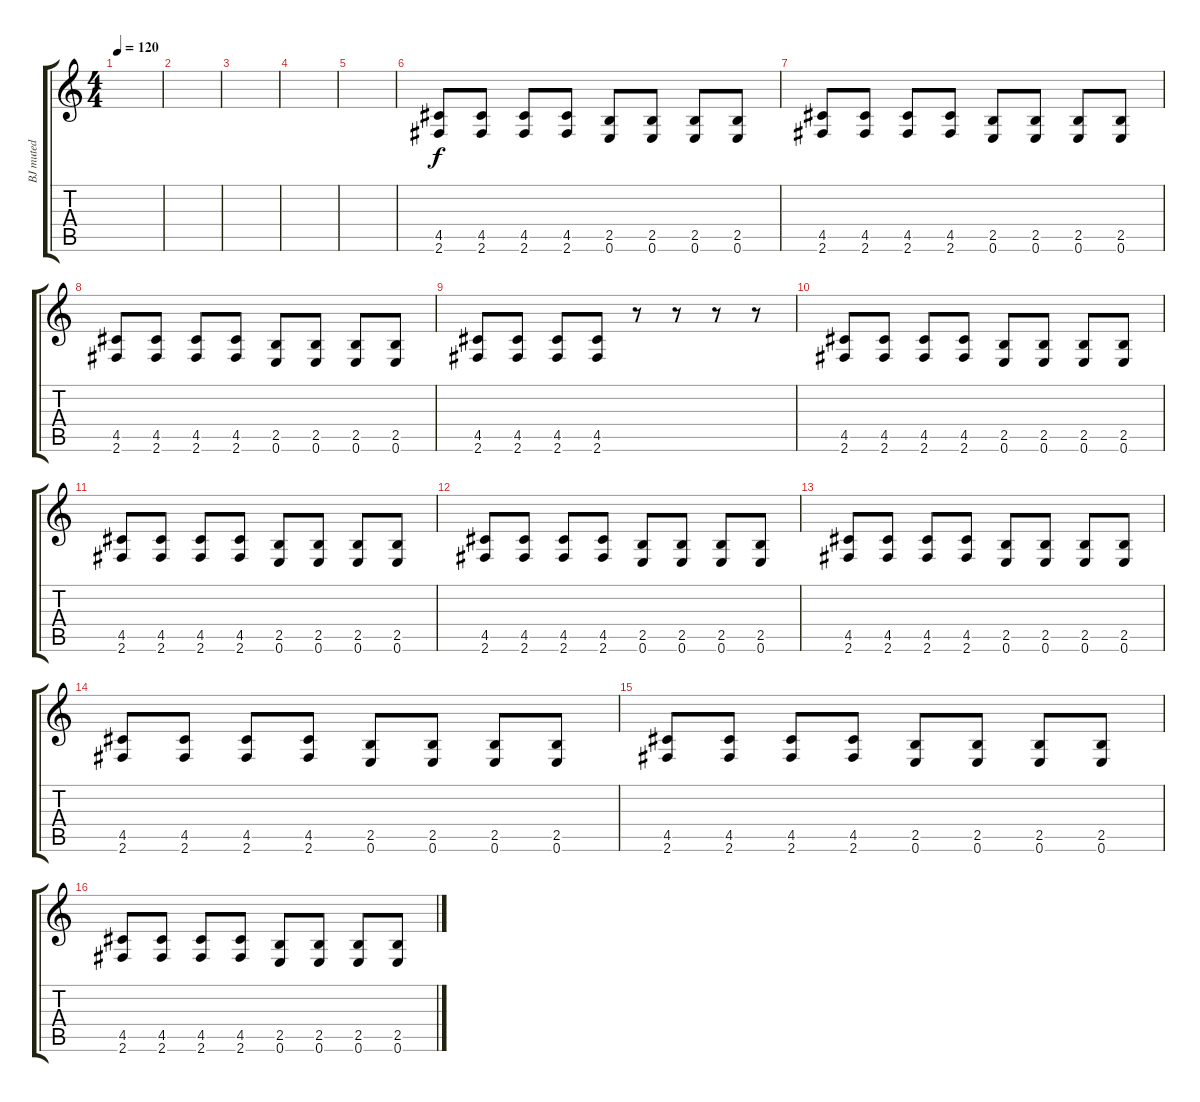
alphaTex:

\track ("BJ muted" "BJ muted") {instrument electricguitarmuted}
\staff {score tabs}
\tuning (E4 B3 G3 D3 A2 E2) {hide}
\ts (4 4)
\tempo 120
\clef g2
\ks c
|
|
|
|
|
(4.5 2.6).8 (4.5 2.6).8 (4.5 2.6).8 (4.5 2.6).8 (2.5 0.6).8 (2.5 0.6).8 (2.5 0.6).8 (2.5 0.6).8 |
(4.5 2.6).8 (4.5 2.6).8 (4.5 2.6).8 (4.5 2.6).8 (2.5 0.6).8 (2.5 0.6).8 (2.5 0.6).8 (2.5 0.6).8 |
(4.5 2.6).8 (4.5 2.6).8 (4.5 2.6).8 (4.5 2.6).8 (2.5 0.6).8 (2.5 0.6).8 (2.5 0.6).8 (2.5 0.6).8 |
(4.5 2.6).8 (4.5 2.6).8 (4.5 2.6).8 (4.5 2.6).8 r.8 r.8 r.8 r.8 |
(4.5 2.6).8 (4.5 2.6).8 (4.5 2.6).8 (4.5 2.6).8 (2.5 0.6).8 (2.5 0.6).8 (2.5 0.6).8 (2.5 0.6).8 |
(4.5 2.6).8 (4.5 2.6).8 (4.5 2.6).8 (4.5 2.6).8 (2.5 0.6).8 (2.5 0.6).8 (2.5 0.6).8 (2.5 0.6).8 |
(4.5 2.6).8 (4.5 2.6).8 (4.5 2.6).8 (4.5 2.6).8 (2.5 0.6).8 (2.5 0.6).8 (2.5 0.6).8 (2.5 0.6).8 |
(4.5 2.6).8 (4.5 2.6).8 (4.5 2.6).8 (4.5 2.6).8 (2.5 0.6).8 (2.5 0.6).8 (2.5 0.6).8 (2.5 0.6).8 |
(4.5 2.6).8 (4.5 2.6).8 (4.5 2.6).8 (4.5 2.6).8 (2.5 0.6).8 (2.5 0.6).8 (2.5 0.6).8 (2.5 0.6).8 |
(4.5 2.6).8 (4.5 2.6).8 (4.5 2.6).8 (4.5 2.6).8 (2.5 0.6).8 (2.5 0.6).8 (2.5 0.6).8 (2.5 0.6).8 |
(4.5 2.6).8 (4.5 2.6).8 (4.5 2.6).8 (4.5 2.6).8 (2.5 0.6).8 (2.5 0.6).8 (2.5 0.6).8 (2.5 0.6).8
